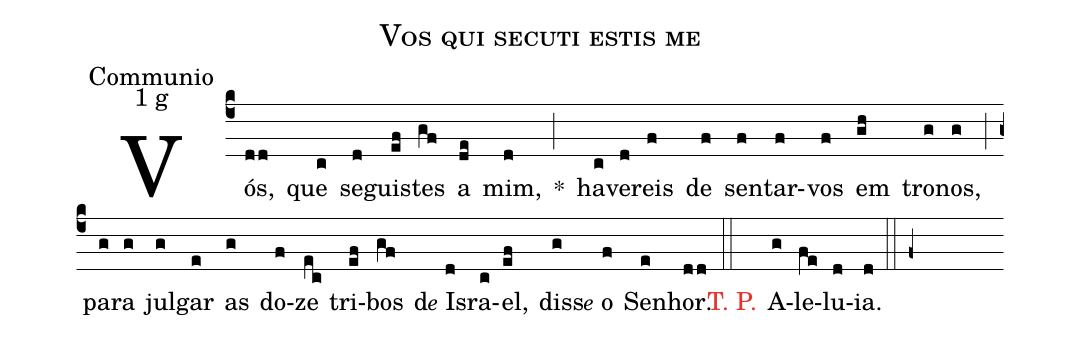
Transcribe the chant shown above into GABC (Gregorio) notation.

name: Vos qui secuti estis me;
office-part: Communio;
mode: 1;
mode-differentia: g;
%%
(c4)

Vós,(dd) que(c) se(d)guis(ef)tes(gf) a(de) mim,(d) *(;) ha(c)ve(d)reis(f) de(f) sen(f)tar-(f)vos(f) em(gh) tro(g)nos,(g) (;) pa(g)ra(g) jul(g)gar(e) as(g) do(f)ze(ec) tri(ef)bos(gf) d<e>e</e> Is(d)ra(c)el,(ef) dis(g)s<e>e</e> o(f) Se(e)nhor.(dd)

(::)

<c><sc>T. P.</sc></c>() A(g)le(fe)lu(d)ia.(d)

(::)

(f+)
